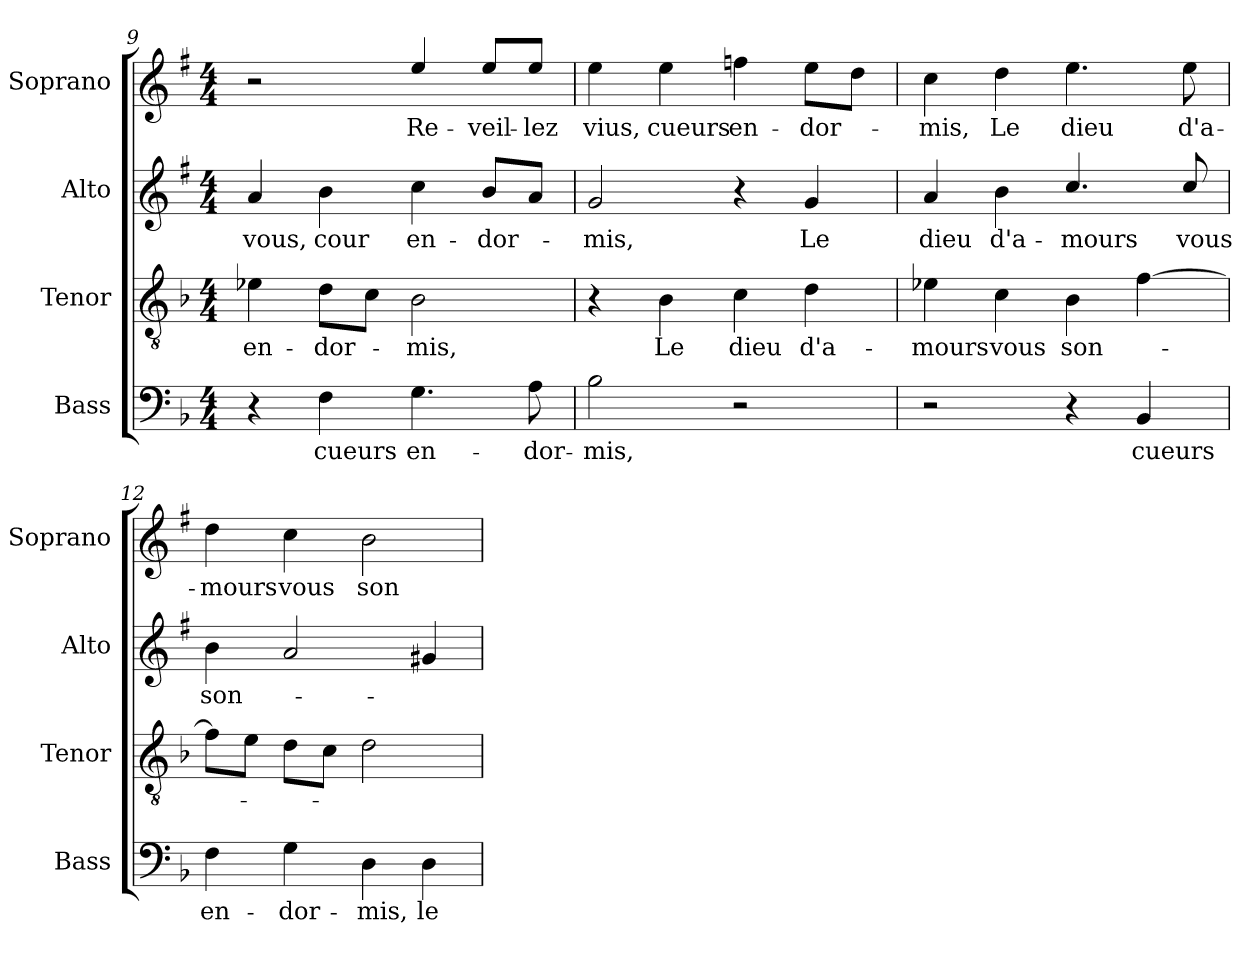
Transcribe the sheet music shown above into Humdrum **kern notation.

**kern	**text	**kern	**text	**kern	**text	**kern	**text
*part4	*part4	*part3	*part3	*part2	*part2	*part1	*part1
*staff4	*staff4	*staff3	*staff3	*staff2	*staff2	*staff1	*staff1
*I"Bass	*	*I"Tenor	*	*I"Alto	*	*I"Soprano	*
*I'Bass	*	*I'Tenor	*	*I'Alto	*	*I'Soprano	*
*clefF4	*	*clefGv2	*	*clefG2	*	*clefG2	*
*	*	*	*	*ITrd1c2	*	*ITrd1c2	*
*k[b-]	*	*k[b-]	*	*k[b-]	*	*k[b-]	*
*d:	*	*d:	*	*d:	*	*d:	*
*M4/4	*	*M4/4	*	*M4/4	*	*M4/4	*
=9	=9	=9	=9	=9	=9	=9	=9
!	!	!	!LO:LY:b:color=#000000	!	!	!	!
!	!	!	!	!	!LO:LY:b:color=#000000	!	!
4r	.	4e-Xi\	en-	4gi/	vous,	2r	.
!	!LO:LY:b:color=#000000	!	!	!	!	!	!
!	!	!	!LO:LY:b:color=#000000	!	!	!	!
!	!	!	!	!	!LO:LY:b:color=#000000	!	!
4Fi\	cueurs	8di\L	-dor-	4ai\	cour	.	.
.	.	8ci\J	.	.	.	.	.
!	!LO:LY:b:color=#000000	!	!	!	!	!	!
!	!	!	!LO:LY:b:color=#000000	!	!	!	!
!	!	!	!	!	!LO:LY:b:color=#000000	!	!
!	!	!	!	!	!	!	!LO:LY:b:color=#000000
4.Gi\	en-	2B-i\	-mis,	4b-i\	en-	4ddi/	Re-
!	!	!	!	!	!LO:LY:b:color=#000000	!	!
!	!	!	!	!	!	!	!LO:LY:b:color=#000000
.	.	.	.	8ai/L	-dor-	8ddi/L	-veil-
!	!LO:LY:b:color=#000000	!	!	!	!	!	!
!	!	!	!	!	!	!	!LO:LY:b:color=#000000
8Ai\	-dor-	.	.	8gi/J	.	8ddi/J	-lez
!!LO:PB:g=z
=10	=10	=10	=10	=10	=10	=10	=10
!	!LO:LY:b:color=#000000	!	!	!	!	!	!
!	!	!	!	!	!LO:LY:b:color=#000000	!	!
!	!	!	!	!	!	!	!LO:LY:b:color=#000000
2B-i\	-mis,	4r	.	2fi/	-mis,	4ddi\	vius,
!	!	!	!LO:LY:b:color=#000000	!	!	!	!
!	!	!	!	!	!	!	!LO:LY:b:color=#000000
.	.	4B-i\	Le	.	.	4ddi\	cueurs
!	!	!	!LO:LY:b:color=#000000	!	!	!	!
!	!	!	!	!	!	!	!LO:LY:b:color=#000000
2r	.	4ci\	dieu	4r	.	4ee-Xi\	en-
!	!	!	!LO:LY:b:color=#000000	!	!	!	!
!	!	!	!	!	!LO:LY:b:color=#000000	!	!
!	!	!	!	!	!	!	!LO:LY:b:color=#000000
.	.	4di\	d'a-	4fi/	Le	8ddi\L	-dor-
.	.	.	.	.	.	8cci\J	.
=11	=11	=11	=11	=11	=11	=11	=11
!	!	!	!LO:LY:b:color=#000000	!	!	!	!
!	!	!	!	!	!LO:LY:b:color=#000000	!	!
!	!	!	!	!	!	!	!LO:LY:b:color=#000000
2r	.	4e-Xi\	-mours	4gi/	dieu	4b-i\	-mis,
!	!	!	!LO:LY:b:color=#000000	!	!	!	!
!	!	!	!	!	!LO:LY:b:color=#000000	!	!
!	!	!	!	!	!	!	!LO:LY:b:color=#000000
.	.	4ci\	vous	4ai\	d'a-	4cci\	Le
!	!	!	!LO:LY:b:color=#000000	!	!	!	!
!	!	!	!	!	!LO:LY:b:color=#000000	!	!
!	!	!	!	!	!	!	!LO:LY:b:color=#000000
4r	.	4B-i\	son-	4.b-i/	-mours	4.ddi\	dieu
!	!LO:LY:b:color=#000000	!	!	!	!	!	!
4BB-i/	cueurs	[4fi\	.	.	.	.	.
!	!	!	!	!	!LO:LY:b:color=#000000	!	!
!	!	!	!	!	!	!	!LO:LY:b:color=#000000
.	.	.	.	8b-i/	vous	8ddi\	d'a-
=12	=12	=12	=12	=12	=12	=12	=12
!	!LO:LY:b:color=#000000	!	!	!	!	!	!
!	!	!	!	!	!LO:LY:b:color=#000000	!	!
!	!	!	!	!	!	!	!LO:LY:b:color=#000000
4Fi\	en-	8fi\L]	.	4ai\	son-	4cci\	-mours
.	.	8ei\J	.	.	.	.	.
!	!LO:LY:b:color=#000000	!	!	!	!	!	!
!	!	!	!	!	!	!	!LO:LY:b:color=#000000
4Gi\	-dor-	8di\L	.	2gi/	.	4b-i\	vous
.	.	8ci\J	.	.	.	.	.
!	!LO:LY:b:color=#000000	!	!	!	!	!	!
!	!	!	!	!	!	!	!LO:LY:b:color=#000000
4Di\	-mis,	2di\	.	.	.	2ai\	son-
!	!LO:LY:b:color=#000000	!	!	!	!	!	!
4Di\	le	.	.	4f#Xi/	.	.	.
=	=	=	=	=	=	=	=
*-	*-	*-	*-	*-	*-	*-	*-
